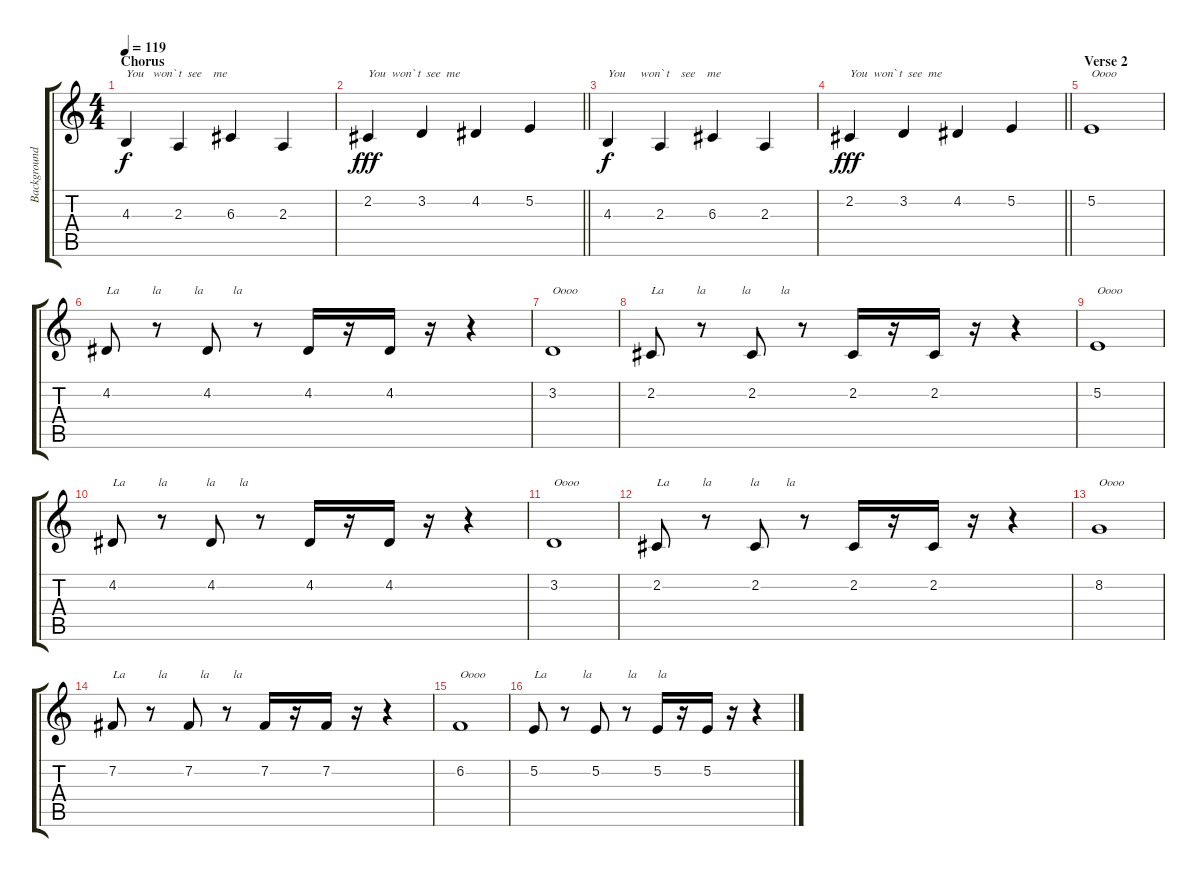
\track ("Background Vocals (John Lennon)" "Background") {instrument altosax}
\staff {score tabs}
\tuning (E4 B3 G3 D3 A2 E2) {hide}
\ts (4 4)
\section ("" "Chorus")
\tempo 119
\clef g2
\ks c
4.3.4{txt "You   won` t  see    me" dy f} 2.3.4 6.3.4 2.3.4 |
\barLineRight lightlight
2.2.4{txt "You  won` t  see  me" dy fff} 3.2.4 4.2.4 5.2.4 |
4.3.4{txt "You     won` t    see    me" dy f} 2.3.4 6.3.4 2.3.4 |
\barLineRight lightlight
2.2.4{txt "You  won` t  see  me" dy fff} 3.2.4 4.2.4 5.2.4 |
\section ("" "Verse 2")
5.2.1{txt "Oooo"} |
4.2.8{txt "La           la           la          la "} r.8 4.2.8 r.8 4.2.16 r.16 4.2.16 r.16 r.4 |
3.2.1{txt "Oooo"} |
2.2.8{txt "La           la            la          la"} r.8 2.2.8 r.8 2.2.16 r.16 2.2.16 r.16 r.4 |
5.2.1{txt "Oooo"} |
4.2.8{txt "La           la             la        la"} r.8 4.2.8 r.8 4.2.16 r.16 4.2.16 r.16 r.4 |
3.2.1{txt "Oooo"} |
2.2.8{txt "La           la             la         la"} r.8 2.2.8 r.8 2.2.16 r.16 2.2.16 r.16 r.4 |
8.2.1{txt "Oooo"} |
7.2.8{txt "La           la           la        la"} r.8 7.2.8 r.8 7.2.16 r.16 7.2.16 r.16 r.4 |
6.2.1{txt "Oooo"} |
5.2.8{txt "La            la            la       la"} r.8 5.2.8 r.8 5.2.16 r.16 5.2.16 r.16 r.4
